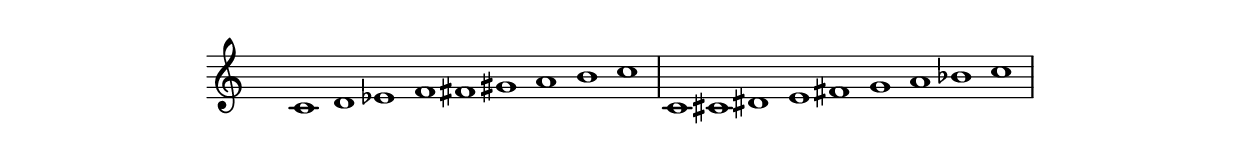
%
% $Id: octatonic-scales.ly 77 2009-06-29 20:47:13Z nicb $
%

\version "2.10.33"

\paper{
  indent=0\mm
  line-width=140\mm
  oddFooterMarkup=##f
  oddHeaderMarkup=##f
  bookTitleMarkup = ##f
  scoreTitleMarkup = ##f
}

\score {
	\relative c' {
	  \override Score.MetronomeMark #'transparent = ##t
    \override Score.TimeSignature #'transparent = ##t
		\set Staff.midiInstrument = "acoustic grand"
		\key c \major
		\clef treble
	  \time 9/1
	  \tempo 1 = 120
	  c1 d1 es1 f1 fis1 gis1 a1 b1 c1 |
	  c,1 cis1 dis1 e1 fis1 g1 a1 bes1 c1 
	}
  \midi{}
  \layout{}
}
